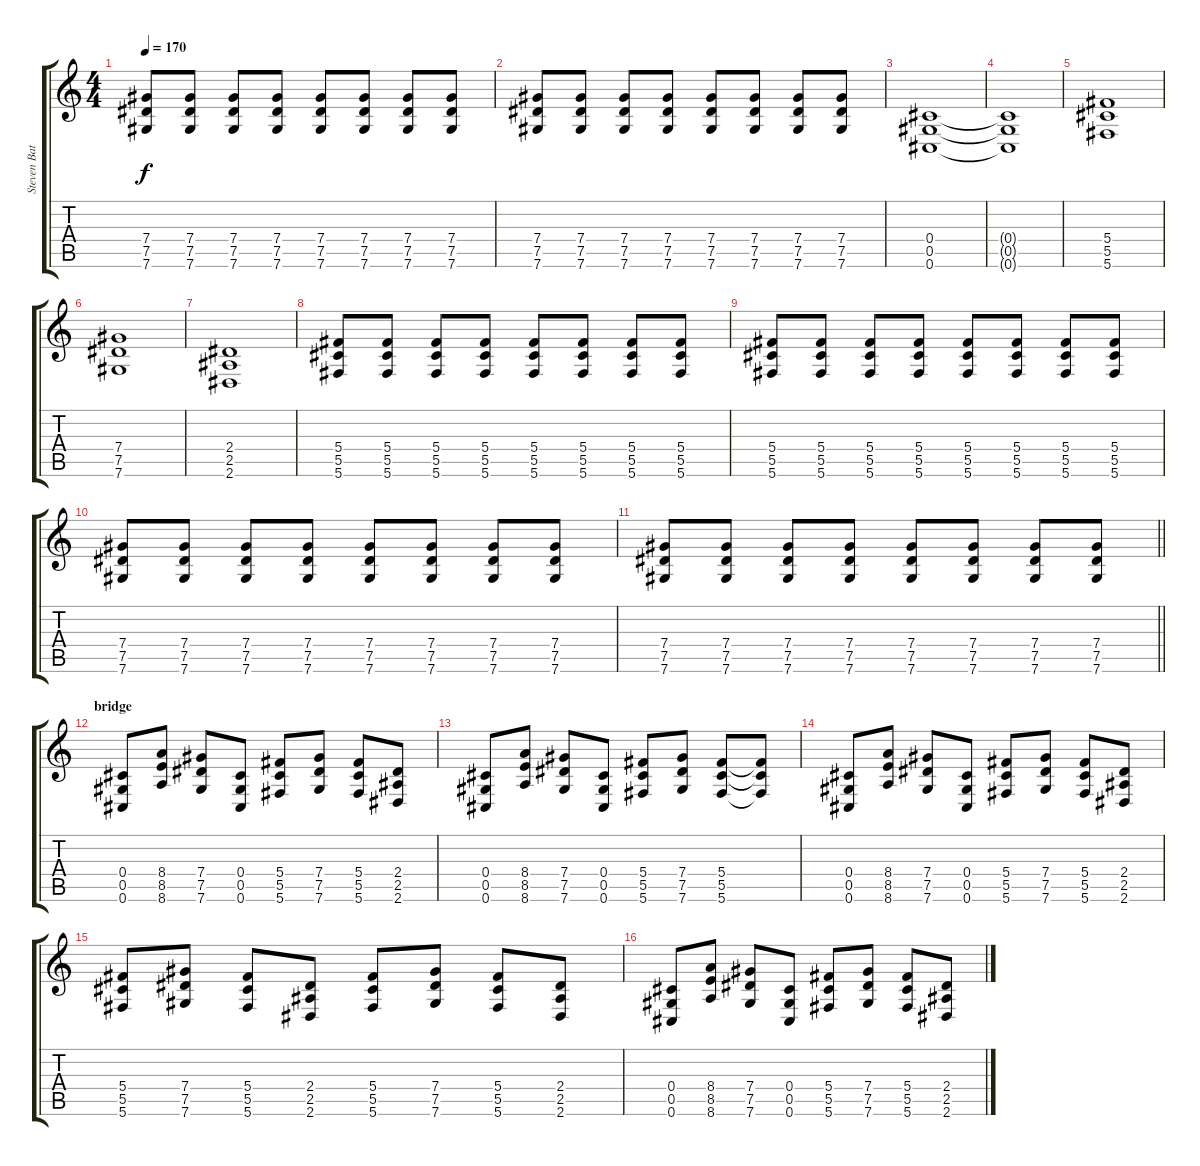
\track ("Steven Battelle (Rythm)" "Steven Bat") {instrument distortionguitar}
\staff {score tabs}
\tuning (Eb4 Bb3 Gb3 Db3 Ab2 Db2) {hide}
\ts (4 4)
\tempo 170
\clef g2
\ks c
(7.4 7.5 7.6).8{dy f} (7.4 7.5 7.6).8 (7.4 7.5 7.6).8 (7.4 7.5 7.6).8 (7.4 7.5 7.6).8 (7.4 7.5 7.6).8 (7.4 7.5 7.6).8 (7.4 7.5 7.6).8 |
(7.4 7.5 7.6).8 (7.4 7.5 7.6).8 (7.4 7.5 7.6).8 (7.4 7.5 7.6).8 (7.4 7.5 7.6).8 (7.4 7.5 7.6).8 (7.4 7.5 7.6).8 (7.4 7.5 7.6).8 |
(0.4 0.5 0.6).1 |
(0.4{t} 0.5{t} 0.6{t}).1 |
(5.4 5.5 5.6).1 |
(7.4 7.5 7.6).1 |
(2.4 2.5 2.6).1 |
(5.4 5.5 5.6).8 (5.4 5.5 5.6).8 (5.4 5.5 5.6).8 (5.4 5.5 5.6).8 (5.4 5.5 5.6).8 (5.4 5.5 5.6).8 (5.4 5.5 5.6).8 (5.4 5.5 5.6).8 |
(5.4 5.5 5.6).8 (5.4 5.5 5.6).8 (5.4 5.5 5.6).8 (5.4 5.5 5.6).8 (5.4 5.5 5.6).8 (5.4 5.5 5.6).8 (5.4 5.5 5.6).8 (5.4 5.5 5.6).8 |
(7.4 7.5 7.6).8 (7.4 7.5 7.6).8 (7.4 7.5 7.6).8 (7.4 7.5 7.6).8 (7.4 7.5 7.6).8 (7.4 7.5 7.6).8 (7.4 7.5 7.6).8 (7.4 7.5 7.6).8 |
\barLineRight lightlight
(7.4 7.5 7.6).8 (7.4 7.5 7.6).8 (7.4 7.5 7.6).8 (7.4 7.5 7.6).8 (7.4 7.5 7.6).8 (7.4 7.5 7.6).8 (7.4 7.5 7.6).8 (7.4 7.5 7.6).8 |
\section ("" "bridge")
(0.4 0.5 0.6).8 (8.4 8.5 8.6).8 (7.4 7.5 7.6).8 (0.4 0.5 0.6).8 (5.4 5.5 5.6).8 (7.4 7.5 7.6).8 (5.4 5.5 5.6).8 (2.4 2.5 2.6).8 |
(0.4 0.5 0.6).8 (8.4 8.5 8.6).8 (7.4 7.5 7.6).8 (0.4 0.5 0.6).8 (5.4 5.5 5.6).8 (7.4 7.5 7.6).8 (5.4 5.5 5.6).8 (5.4{t} 5.5{t} 5.6{t}).8 |
(0.4 0.5 0.6).8 (8.4 8.5 8.6).8 (7.4 7.5 7.6).8 (0.4 0.5 0.6).8 (5.4 5.5 5.6).8 (7.4 7.5 7.6).8 (5.4 5.5 5.6).8 (2.4 2.5 2.6).8 |
(5.4 5.5 5.6).8 (7.4 7.5 7.6).8 (5.4 5.5 5.6).8 (2.4 2.5 2.6).8 (5.4 5.5 5.6).8 (7.4 7.5 7.6).8 (5.4 5.5 5.6).8 (2.4 2.5 2.6).8 |
(0.4 0.5 0.6).8 (8.4 8.5 8.6).8 (7.4 7.5 7.6).8 (0.4 0.5 0.6).8 (5.4 5.5 5.6).8 (7.4 7.5 7.6).8 (5.4 5.5 5.6).8 (2.4 2.5 2.6).8
